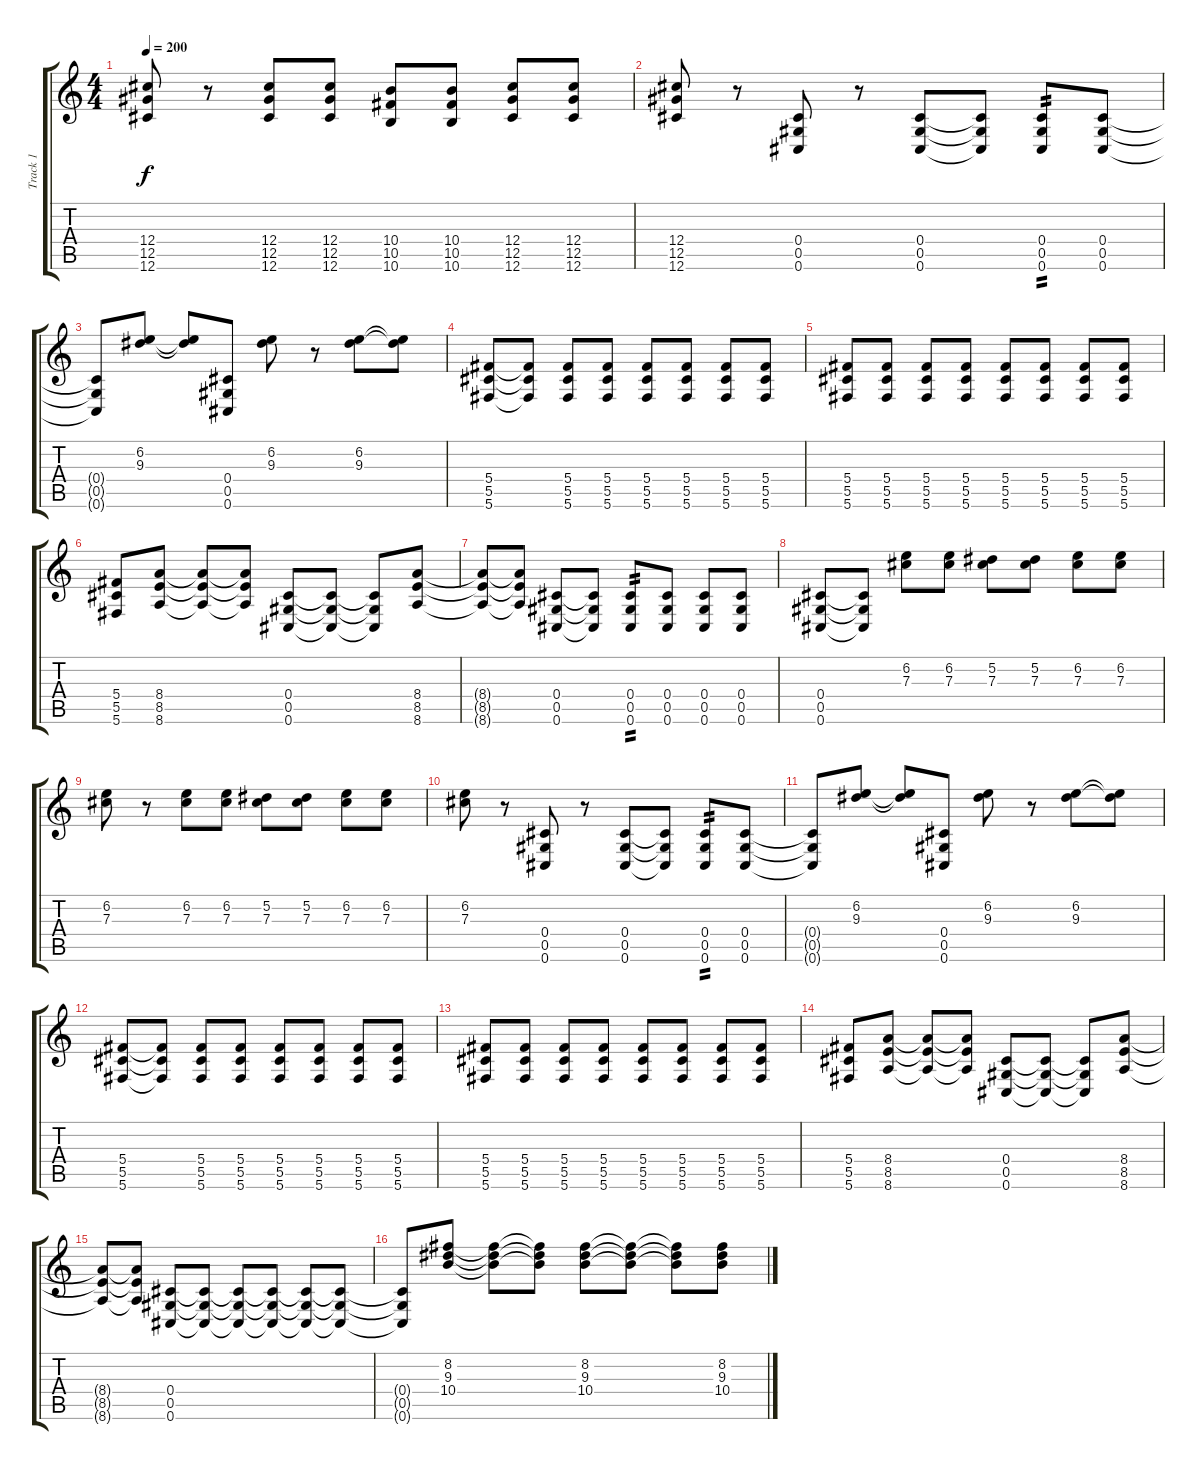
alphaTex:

\track ("Track 1" "Track 1") {instrument distortionguitar}
\staff {score tabs}
\tuning (Eb4 Bb3 Gb3 Db3 Ab2 Db2) {hide}
\ts (4 4)
\tempo 200
\clef g2
\ks c
(12.4 12.5 12.6).8{dy f} r.8 (12.4 12.5 12.6).8 (12.4 12.5 12.6).8 (10.4 10.5 10.6).8 (10.4 10.5 10.6).8 (12.4 12.5 12.6).8 (12.4 12.5 12.6).8 |
(12.4 12.5 12.6).8 r.8 (0.4 0.5 0.6).8 r.8 (0.4 0.5 0.6).8 (0.4{t} 0.5{t} 0.6{t}).8 (0.4 0.5 0.6).8{tp 2} (0.4 0.5 0.6).8 |
(0.4{t} 0.5{t} 0.6{t}).8 (6.2 9.3).8 (6.2{t} 9.3{t}).8 (0.4 0.5 0.6).8 (6.2 9.3).8 r.8 (6.2 9.3).8 (6.2{t} 9.3{t}).8 |
(5.4 5.5 5.6).8 (5.4{t} 5.5{t} 5.6{t}).8 (5.4 5.5 5.6).8 (5.4 5.5 5.6).8 (5.4 5.5 5.6).8 (5.4 5.5 5.6).8 (5.4 5.5 5.6).8 (5.4 5.5 5.6).8 |
(5.4 5.5 5.6).8 (5.4 5.5 5.6).8 (5.4 5.5 5.6).8 (5.4 5.5 5.6).8 (5.4 5.5 5.6).8 (5.4 5.5 5.6).8 (5.4 5.5 5.6).8 (5.4 5.5 5.6).8 |
(5.4 5.5 5.6).8 (8.4 8.5 8.6).8 (8.4{t} 8.5{t} 8.6{t}).8 (8.4{t} 8.5{t} 8.6{t}).8 (0.4 0.5 0.6).8 (0.4{t} 0.5{t} 0.6{t}).8 (0.4{t} 0.5{t} 0.6{t}).8 (8.4 8.5 8.6).8 |
(8.4{t} 8.5{t} 8.6{t}).8 (8.4{t} 8.5{t} 8.6{t}).8 (0.4 0.5 0.6).8 (0.4{t} 0.5{t} 0.6{t}).8 (0.4 0.5 0.6).8{tp 2} (0.4 0.5 0.6).8 (0.4 0.5 0.6).8 (0.4 0.5 0.6).8 |
(0.4 0.5 0.6).8 (0.4{t} 0.5{t} 0.6{t}).8 (6.2 7.3).8 (6.2 7.3).8 (5.2 7.3).8 (5.2 7.3).8 (6.2 7.3).8 (6.2 7.3).8 |
(6.2 7.3).8 r.8 (6.2 7.3).8 (6.2 7.3).8 (5.2 7.3).8 (5.2 7.3).8 (6.2 7.3).8 (6.2 7.3).8 |
(6.2 7.3).8 r.8 (0.4 0.5 0.6).8 r.8 (0.4 0.5 0.6).8 (0.4{t} 0.5{t} 0.6{t}).8 (0.4 0.5 0.6).8{tp 2} (0.4 0.5 0.6).8 |
(0.4{t} 0.5{t} 0.6{t}).8 (6.2 9.3).8 (6.2{t} 9.3{t}).8 (0.4 0.5 0.6).8 (6.2 9.3).8 r.8 (6.2 9.3).8 (6.2{t} 9.3{t}).8 |
(5.4 5.5 5.6).8 (5.4{t} 5.5{t} 5.6{t}).8 (5.4 5.5 5.6).8 (5.4 5.5 5.6).8 (5.4 5.5 5.6).8 (5.4 5.5 5.6).8 (5.4 5.5 5.6).8 (5.4 5.5 5.6).8 |
(5.4 5.5 5.6).8 (5.4 5.5 5.6).8 (5.4 5.5 5.6).8 (5.4 5.5 5.6).8 (5.4 5.5 5.6).8 (5.4 5.5 5.6).8 (5.4 5.5 5.6).8 (5.4 5.5 5.6).8 |
(5.4 5.5 5.6).8 (8.4 8.5 8.6).8 (8.4{t} 8.5{t} 8.6{t}).8 (8.4{t} 8.5{t} 8.6{t}).8 (0.4 0.5 0.6).8 (0.4{t} 0.5{t} 0.6{t}).8 (0.4{t} 0.5{t} 0.6{t}).8 (8.4 8.5 8.6).8 |
(8.4{t} 8.5{t} 8.6{t}).8 (8.4{t} 8.5{t} 8.6{t}).8 (0.4 0.5 0.6).8 (0.4{t} 0.5{t} 0.6{t}).8 (0.4{t} 0.5{t} 0.6{t}).8 (0.4{t} 0.5{t} 0.6{t}).8 (0.4{t} 0.5{t} 0.6{t}).8 (0.4{t} 0.5{t} 0.6{t}).8 |
(0.4{t} 0.5{t} 0.6{t}).8 (8.2 9.3 10.4).8 (8.2{t} 9.3{t} 10.4{t}).8 (8.2{t} 9.3{t} 10.4{t}).8 (8.2 9.3 10.4).8 (8.2{t} 9.3{t} 10.4{t}).8 (8.2{t} 9.3{t} 10.4{t}).8 (8.2 9.3 10.4).8
